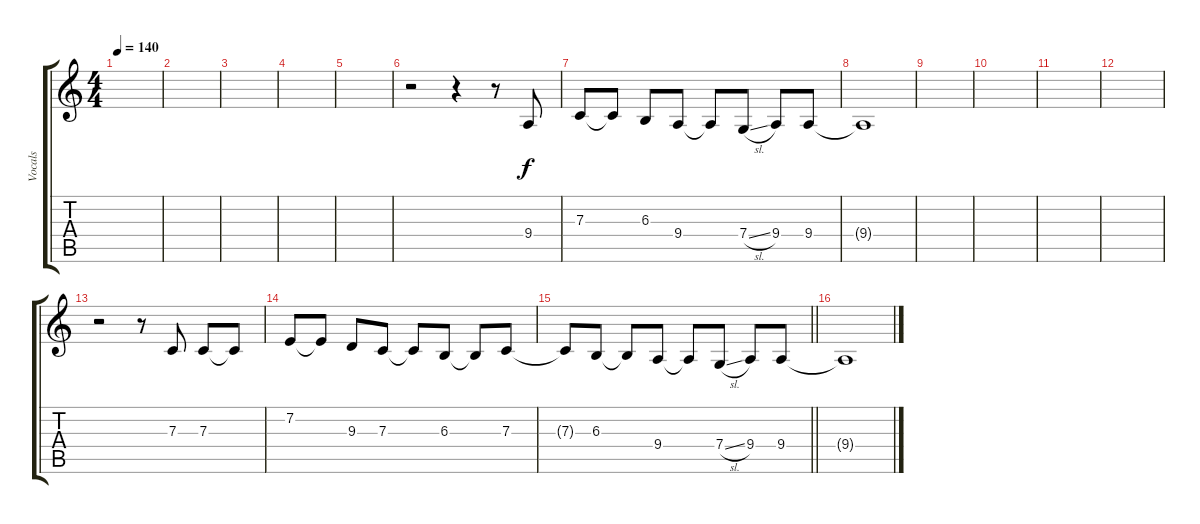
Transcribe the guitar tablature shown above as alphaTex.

\track ("Vocals" "Vocals") {instrument altosax}
\staff {score tabs}
\tuning (D4 A3 F3 C3 G2 D2) {hide}
\ts (4 4)
\tempo 140
\clef g2
\ks c
|
|
|
|
|
r.2 r.4 r.8 9.4.8 |
7.3.8 7.3{t}.8 6.3.8 9.4.8 9.4{t}.8 7.4{sl}.8 9.4.8 9.4.8 |
9.4{t}.1 |
|
|
|
|
r.2 r.8 7.3.8 7.3.8 7.3{t}.8 |
7.2.8 7.2{t}.8 9.3.8 7.3.8 7.3{t}.8 6.3.8 6.3{t}.8 7.3.8 |
\barLineRight lightlight
7.3{t}.8 6.3.8 6.3{t}.8 9.4.8 9.4{t}.8 7.4{sl}.8 9.4.8 9.4.8 |
9.4{t}.1
